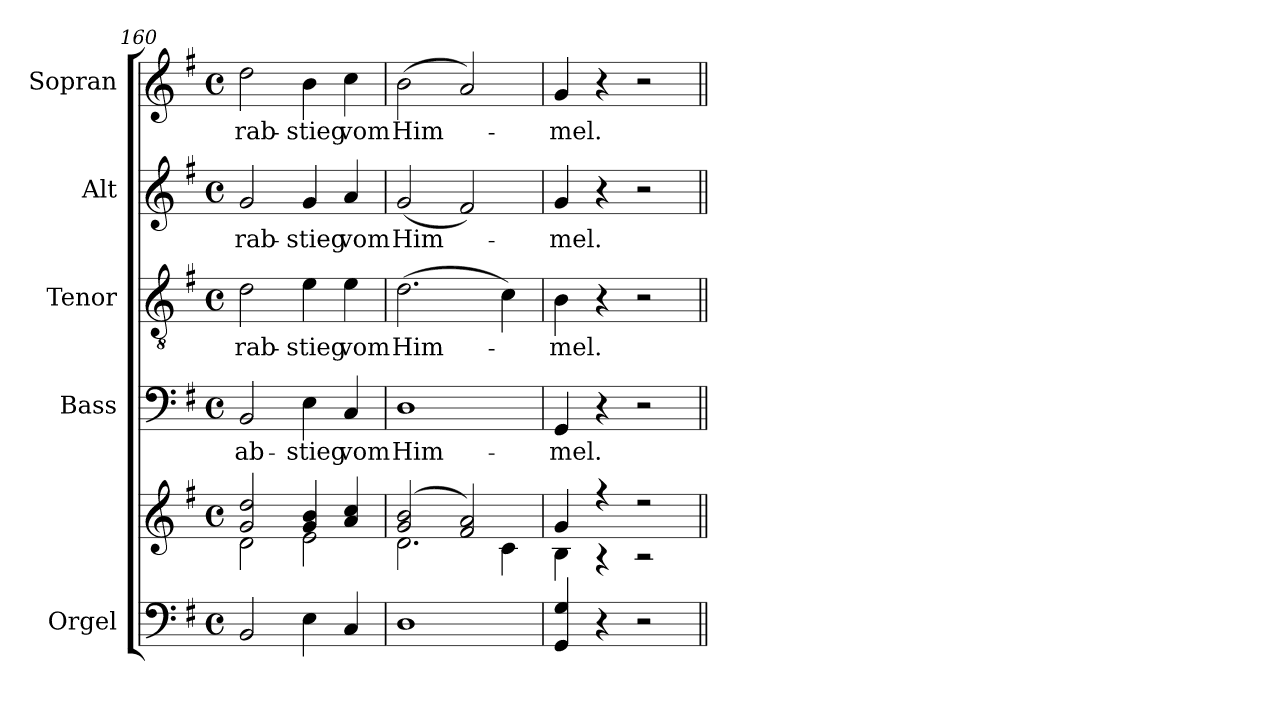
**kern	**kern	**kern	**text	**kern	**text	**kern	**text	**kern	**text
*part5	*part5	*part4	*part4	*part3	*part3	*part2	*part2	*part1	*part1
*staff6	*staff5	*staff4	*staff4	*staff3	*staff3	*staff2	*staff2	*staff1	*staff1
*I"Orgel	*	*I"Bass	*	*I"Tenor	*	*I"Alt	*	*I"Sopran	*
*I'Org.	*	*I'B.	*	*I'T.	*	*I'A.	*	*I'S.	*
*clefF4	*clefG2	*clefF4	*	*clefGv2	*	*clefG2	*	*clefG2	*
*k[f#]	*k[f#]	*k[f#]	*	*k[f#]	*	*k[f#]	*	*k[f#]	*
*G:	*G:	*G:	*	*G:	*	*G:	*	*G:	*
*M4/4	*M4/4	*M4/4	*	*M4/4	*	*M4/4	*	*M4/4	*
*met(c)	*met(c)	*met(c)	*	*met(c)	*	*met(c)	*	*met(c)	*
=160	=160	=160	=160	=160	=160	=160	=160	=160	=160
*	*^	*	*	*	*	*	*	*	*
2BB/	2g/ 2dd/	2d\	2BB/	-ab-	2d\	-rab-	2g/	-rab-	2dd\	-rab-
4E\	4g/ 4b/	2e\	4E\	-stieg	4e\	-stieg	4g/	-stieg	4b\	-stieg
4C/	4a/ 4cc/	.	4C/	vom	4e\	vom	4a/	vom	4cc\	vom
=161	=161	=161	=161	=161	=161	=161	=161	=161	=161	=161
1D	(2g/ 2b/	2.d\	1D	Him-	(2.d\	Him-	(2g/	Him-	(2b\	Him-
.	2f#/ 2a/)	.	.	.	.	.	2f#/)	.	2a/)	.
.	.	4c\	.	.	4c\)	.	.	.	.	.
=162	=162	=162	=162	=162	=162	=162	=162	=162	=162	=162
4GG/ 4G/	4g/	4B\	4GG/	-mel.	4B\	-mel.	4g/	-mel.	4g/	-mel.
4r	4r	4r	4r	.	4r	.	4r	.	4r	.
2r	2r	2r	2r	.	2r	.	2r	.	2r	.
*	*v	*v	*	*	*	*	*	*	*	*
=||	=||	=||	=||	=||	=||	=||	=||	=||	=||
*-	*-	*-	*-	*-	*-	*-	*-	*-	*-
